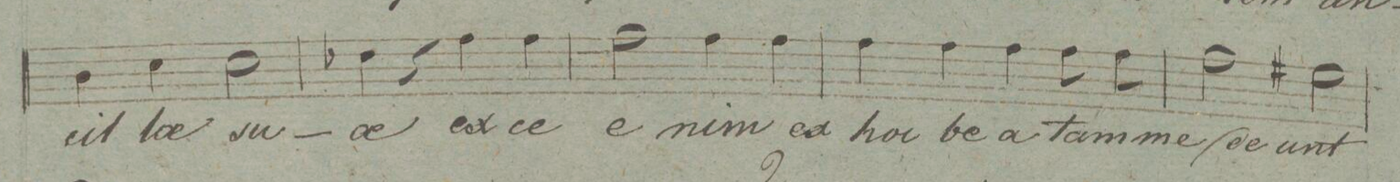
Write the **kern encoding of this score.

**kern	**text	**dynam
*I"Canto.	*	*
*clefC1	*	*
*k[]	*	*
*met(c|)	*	*
*M2/2	*	*
4g\	-cil-	.
4a\	-lae	.
2a\	su-	.
=35	=35	=35
4b-X\	-ae	.
4r	.	.
4dd\	ex-	.
4dd\	-ce	.
=36	=36	=36
2dd\	e-	.
4dd\	-nim	.
4dd\	ex	.
=37	=37	=37
4dd\	hoc	.
4dd\	be-	.
4dd\	-a-	.
8dd\	-tam	.
8dd\	me-	.
=38	=38	=38
2dd\	-di-	.
2cc#X\	-cent	.
=39	=39	=39
*-	*-	*-
